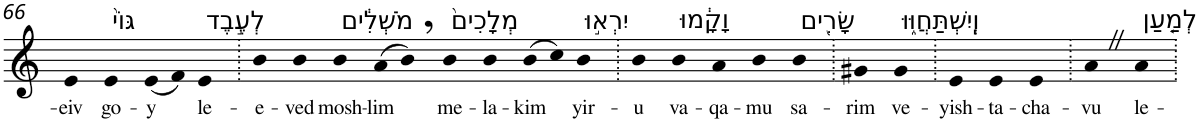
**kern	**text
*part1	*part1
*staff1	*staff1
*I"Piano	*
*I'Pno	*
!!LO:PB:g=z
*clefG2	*
*k[]	*
=66	=66
!	!LO:LY:b
4e	-eiv
!LO:TX:a:t=גּוֹי֙	!
!	!LO:LY:b
4e	go-
!	!LO:LY:b
(8e	-y
8f)	.
!LO:TX:a:t=לְעֶ֣בֶד	!
!	!LO:LY:b
4e	le-
=67.	=67.
!	!LO:LY:b
4b	-e-
!	!LO:LY:b
4b	-ved
!LO:TX:a:t=מֹשְׁלִ֔ים	!
!	!LO:LY:b
4b	mosh-
!	!LO:LY:b
(8a	-lim
8b,)	.
!LO:TX:a:t=מְלָכִים֙	!
!	!LO:LY:b
4b	me-
!	!LO:LY:b
4b	-la-
!	!LO:LY:b
(8b	-kim
8cc)	.
!LO:TX:a:t=יִרְא֣וּ	!
!	!LO:LY:b
4b	yir-
=68.	=68.
!	!LO:LY:b
4b	-u
!LO:TX:a:t=וָקָ֔מוּ	!
!	!LO:LY:b
4b	va-
!	!LO:LY:b
4a	-qa-
!	!LO:LY:b
4b	-mu
!LO:TX:a:t=שָׂרִ֖ים	!
!	!LO:LY:b
4b	sa-
=69.	=69.
!	!LO:LY:b
4g#X	-rim
!LO:TX:a:t=וְיִֽשְׁתַּחֲוּ֑וּ	!
!	!LO:LY:b
4g#	ve-
=70.	=70.
!	!LO:LY:b
4e	-yish-
!	!LO:LY:b
4e	-ta-
!	!LO:LY:b
4e	-cha-
=71.	=71.
!	!LO:LY:b
4aZ	-vu
!LO:TX:a:t=לְמַ֤עַן	!
!	!LO:LY:b
4a	le-
=.	=.
*-	*-
